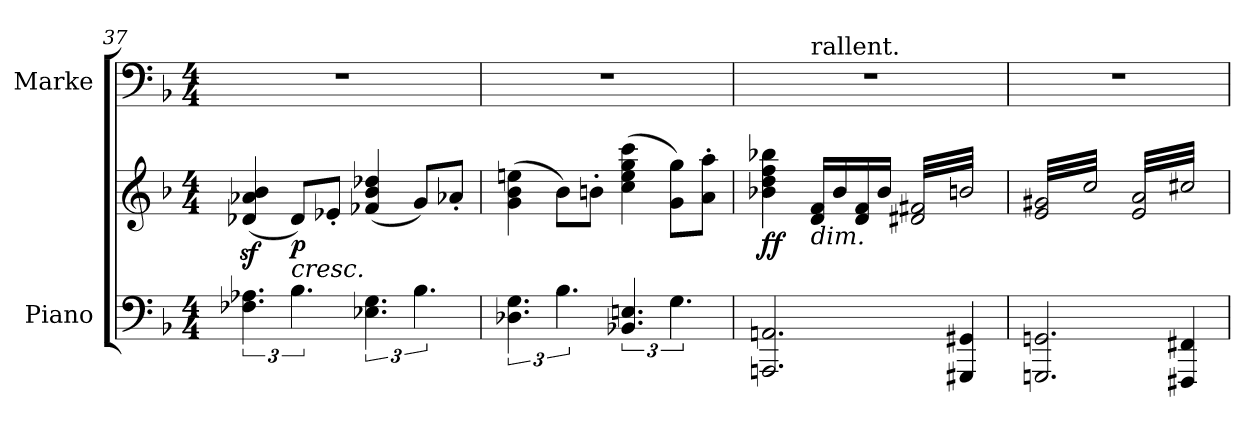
**kern	**kern	**dynam	**kern
*part2	*part2	*part2	*part1
*staff3	*staff2	*staff2/3	*staff1
*I"Piano	*	*	*I"Marke
*I'Pno.	*	*	*
!!LO:LB:g=z
*clefF4	*clefG2	*	*clefF4
*k[b-]	*k[b-]	*	*k[b-]
*M4/4	*M4/4	*	*M4/4
*MM136	*MM136	*	*MM136
=37	=37	=37	=37
!	!	!	!LO:TX:a:t=accel.
*	*	*	*^
6.F-X\ 6.A-X\	(<4d-X/z< 4a-X/z< 4b-/z<	.	1r	2.ryy
!	!LO:TX:b:i:t=cresc.	!	!	!
!	!	!LO:DY:b	!	!
6.B-\	8d-/L)	p	.	.
.	8e-X'/J	.	.	.
6.E-X\ 6.G\	(<4f-X/ 4b-/ 4dd-X/	.	.	.
*	*	*	*MM138	*
6.B-\	8g/L)	.	.	4ryy
.	8a-X'/J	.	.	.
=38	=38	=38	=38	=38
!	!	!LO:DY:b	!	!
!	!	!LO:DY:n=1:b	!	!
*	*	*	*v	*v
6.D-X\ 6.G\	(>4g\ 4b-\ 4een\	other-dynamics f	1r
6.B-\	8b-\L)	.	.
.	8bn'\J	.	.
6.BB-X/ 6.En/	(>4cc\ 4ee\ 4gg\ 4ccc\	.	.
6.G\	8g\ 8gg\L)	.	.
.	8a\' 8aa\'J	.	.
=39	=39	=39	=39
*	*	*	*^
!	!	!LO:DY:b	!	!
2.AAAn/ 2.AAn/	4b-X\ 4dd\ 4ff\ 4bb-X\	ff	1r	4ryy
*	*	*	*MM90	*
!	!	!	!	!LO:TX:a:t=rallent.
!	!LO:TX:b:i:t=dim.	!	!	!
.	16d/ 16f/LL	.	.	4ryy
.	16b-/	.	.	.
.	16d/ 16f/	.	.	.
.	16b-/JJ	.	.	.
*	*tremolo	*	*	*
.	32d#X/ 32f#X/LLL	.	.	2ryy
.	32bn\	.	.	.
.	32d#X/ 32f#X/	.	.	.
.	32bn\	.	.	.
.	32d#X/ 32f#X/	.	.	.
.	32bn\	.	.	.
.	32d#X/ 32f#X/	.	.	.
.	32bn\	.	.	.
4GGG#X/ 4GG#X/	32d#X/ 32f#X/	.	.	.
.	32bn\	.	.	.
.	32d#X/ 32f#X/	.	.	.
.	32bn\	.	.	.
.	32d#X/ 32f#X/	.	.	.
.	32bn\	.	.	.
.	32d#X/ 32f#X/	.	.	.
.	32bn\JJJ	.	.	.
=40	=40	=40	=40	=40
2.GGGn/ 2.GGn/	32e/ 32g#X/LLL	.	1r	2ryy
.	32cc\	.	.	.
.	32e/ 32g#X/	.	.	.
.	32cc\	.	.	.
.	32e/ 32g#X/	.	.	.
.	32cc\	.	.	.
.	32e/ 32g#X/	.	.	.
.	32cc\	.	.	.
.	32e/ 32g#X/	.	.	.
.	32cc\	.	.	.
.	32e/ 32g#X/	.	.	.
.	32cc\	.	.	.
.	32e/ 32g#X/	.	.	.
.	32cc\	.	.	.
.	32e/ 32g#X/	.	.	.
.	32cc\JJJ	.	.	.
*	*	*	*MM80	*
.	32e/ 32a/LLL	.	.	2ryy
.	32cc#X\	.	.	.
.	32e/ 32a/	.	.	.
.	32cc#X\	.	.	.
.	32e/ 32a/	.	.	.
.	32cc#X\	.	.	.
.	32e/ 32a/	.	.	.
.	32cc#X\	.	.	.
4FFF#X/ 4FF#X/	32e/ 32a/	.	.	.
.	32cc#X\	.	.	.
.	32e/ 32a/	.	.	.
.	32cc#X\	.	.	.
.	32e/ 32a/	.	.	.
.	32cc#X\	.	.	.
.	32e/ 32a/	.	.	.
.	32cc#X\JJJ	.	.	.
*	*Xtremolo	*	*	*
.	.	.	.	.
.	.	.	.	.
.	.	.	.	.
.	.	.	.	.
.	.	.	.	.
.	.	.	.	.
.	.	.	.	.
.	.	.	.	.
*	*	*	*v	*v
=	=	=	=
*-	*-	*-	*-
